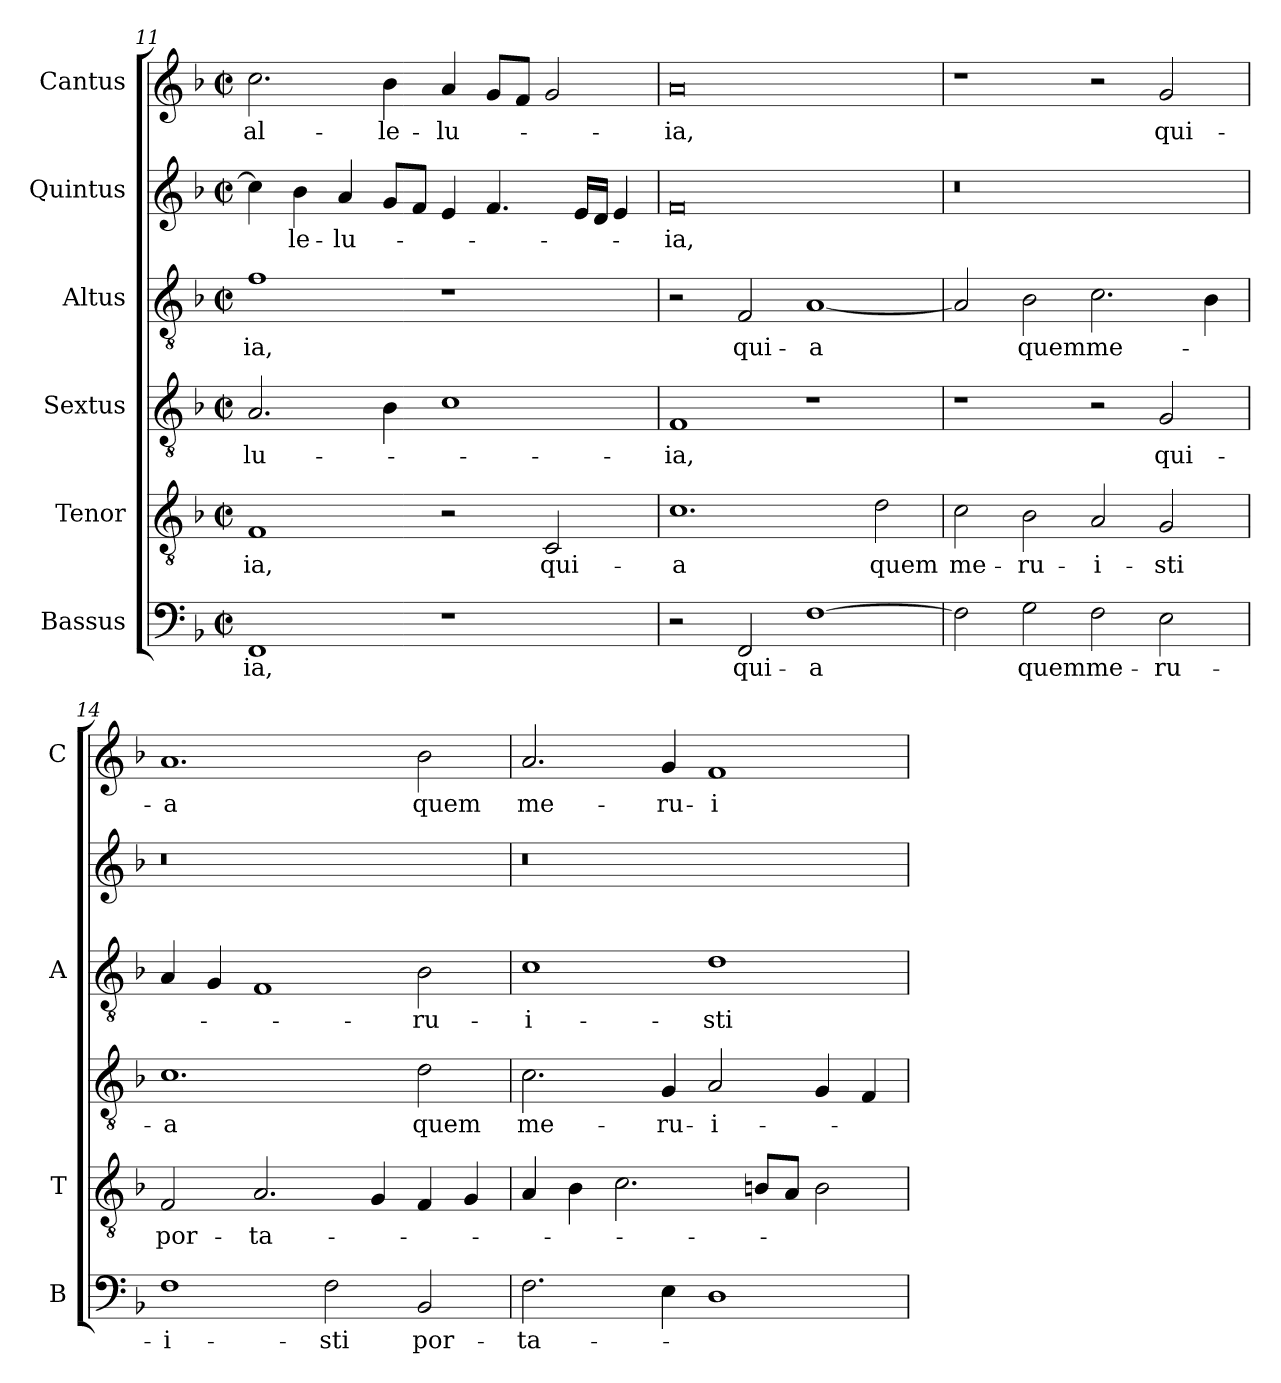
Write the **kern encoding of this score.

**kern	**text	**kern	**text	**kern	**text	**kern	**text	**kern	**text	**kern	**text
*part6	*part6	*part5	*part5	*part4	*part4	*part3	*part3	*part2	*part2	*part1	*part1
*staff6	*staff6	*staff5	*staff5	*staff4	*staff4	*staff3	*staff3	*staff2	*staff2	*staff1	*staff1
*I"Bassus	*	*I"Tenor	*	*I"Sextus	*	*I"Altus	*	*I"Quintus	*	*I"Cantus	*
*I'B	*	*I'T	*	*	*	*I'A	*	*	*	*I'C	*
*clefF4	*	*clefGv2	*	*clefGv2	*	*clefGv2	*	*clefG2	*	*clefG2	*
*k[b-]	*	*k[b-]	*	*k[b-]	*	*k[b-]	*	*k[b-]	*	*k[b-]	*
*F:	*	*F:	*	*F:	*	*F:	*	*F:	*	*F:	*
*M2/2	*	*M2/2	*	*M2/2	*	*M2/2	*	*M2/2	*	*M2/2	*
*met(c|)	*	*met(c|)	*	*met(c|)	*	*met(c|)	*	*met(c|)	*	*met(c|)	*
=11	=11	=11	=11	=11	=11	=11	=11	=11	=11	=11	=11
1FF	-ia,	1F	-ia,	2.A/	-lu-	1f	-ia,	4cc\]	.	2.cc\	al-
.	.	.	.	.	.	.	.	4b-\	-le-	.	.
.	.	.	.	.	.	.	.	4a/	-lu-	.	.
.	.	.	.	4B-\	.	.	.	8g/L	.	4b-\	-le-
.	.	.	.	.	.	.	.	8f/J	.	.	.
1r	.	2r	.	1c	.	1r	.	4e/	.	4a/	-lu-
.	.	.	.	.	.	.	.	4.f/	.	8g/L	.
.	.	.	.	.	.	.	.	.	.	8f/J	.
.	.	2C/	qui-	.	.	.	.	.	.	2g/	.
.	.	.	.	.	.	.	.	16e/LL	.	.	.
.	.	.	.	.	.	.	.	16d/JJ	.	.	.
.	.	.	.	.	.	.	.	4e/	.	.	.
=12	=12	=12	=12	=12	=12	=12	=12	=12	=12	=12	=12
2r	.	1.c	-a	1F	-ia,	2r	.	0f	-ia,	0a	-ia,
2FF/	qui-	.	.	.	.	2F/	qui-	.	.	.	.
[1F	-a	.	.	1r	.	[1A	-a	.	.	.	.
.	.	2d\	quem	.	.	.	.	.	.	.	.
!!LO:PB:g=z
=13	=13	=13	=13	=13	=13	=13	=13	=13	=13	=13	=13
2F\]	.	2c\	me-	1r	.	2A/]	.	0r	.	1r	.
2G\	quem	2B-\	-ru-	.	.	2B-\	quem	.	.	.	.
2F\	me-	2A/	-i-	2r	.	2.c\	me-	.	.	2r	.
2E\	-ru-	2G/	-sti	2G/	qui-	.	.	.	.	2g/	qui-
.	.	.	.	.	.	4B-\	.	.	.	.	.
=14	=14	=14	=14	=14	=14	=14	=14	=14	=14	=14	=14
1F	-i-	2F/	por-	1.c	-a	4A/	.	0r	.	1.a	-a
.	.	.	.	.	.	4G/	.	.	.	.	.
.	.	2.A/	-ta-	.	.	1F	.	.	.	.	.
2F\	-sti	.	.	.	.	.	.	.	.	.	.
.	.	4G/	.	.	.	.	.	.	.	.	.
2BB-/	por-	4F/	.	2d\	quem	2B-\	-ru-	.	.	2b-\	quem
.	.	4G/	.	.	.	.	.	.	.	.	.
=15	=15	=15	=15	=15	=15	=15	=15	=15	=15	=15	=15
2.F\	-ta-	4A/	.	2.c\	me-	1c	-i-	0r	.	2.a/	me-
.	.	4B-\	.	.	.	.	.	.	.	.	.
.	.	2.c\	.	.	.	.	.	.	.	.	.
4E\	.	.	.	4G/	-ru-	.	.	.	.	4g/	-ru-
1D	.	.	.	2A/	-i-	1d	-sti	.	.	1f	-i-
.	.	8Bn/L	.	.	.	.	.	.	.	.	.
.	.	8A/J	.	.	.	.	.	.	.	.	.
.	.	2B\	.	4G/	.	.	.	.	.	.	.
.	.	.	.	4F/	.	.	.	.	.	.	.
=	=	=	=	=	=	=	=	=	=	=	=
*-	*-	*-	*-	*-	*-	*-	*-	*-	*-	*-	*-
